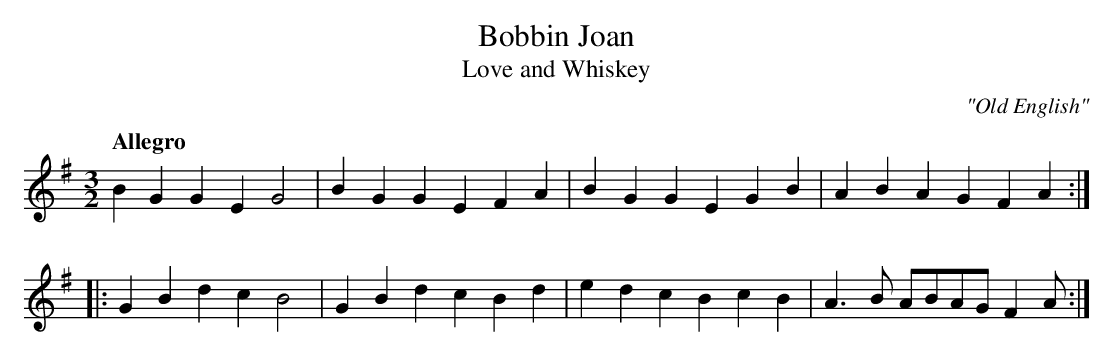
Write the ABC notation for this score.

X:1
T:Bobbin Joan
T:Love and Whiskey
O:"Old English"
M:3/2
L:1/8
Q:"Allegro"
K:G
B2G2G2 E2 G4|B2G2G2 E2F2A2|B2G2G2 E2G2B2|A2B2A2 G2F2A2:|
|:G2B2d2 c2 B4|G2B2d2 c2B2d2|e2d2c2 B2c2B2|A3B ABAG F2A:|]
